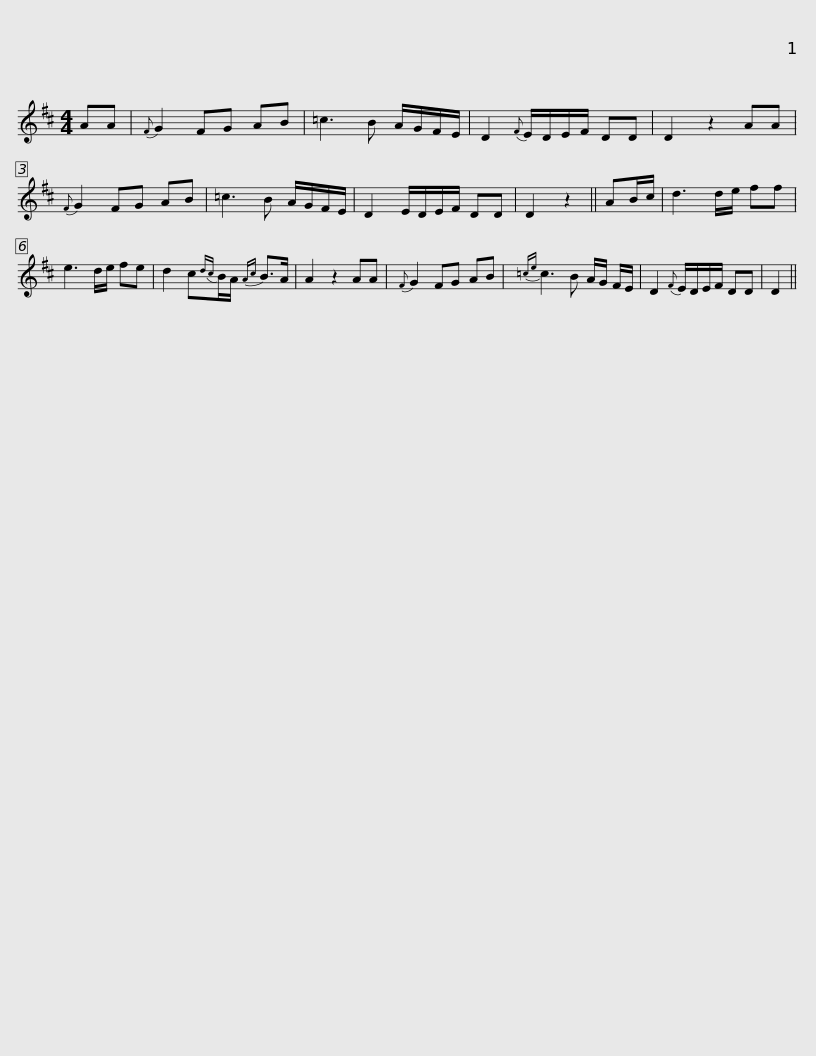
X:1
L:1/8
M:4/4
I:linebreak $
K:D
V:1 treble
V:1
 AA |{F} G2 FG AB | =c3 B A/G/F/E/ | D2{F} E/D/E/F/ DD | D2 z2 AA | %5
{F} G2 FG AB | =c3 B A/G/F/E/ |$ D2 E/D/E/F/ DD | D2 z2 || AB/c/ | %10
 d3 d/e/ ff | e3 d/e/ fe | d2 c{dc}B/A/{Ac} B>A | A2 z2 AA |{F} G2 FG AB |$ %15
{=ce} c3 B A/G/ F/E/ | D2{F} E/D/E/F/ DD | D2 || %18
